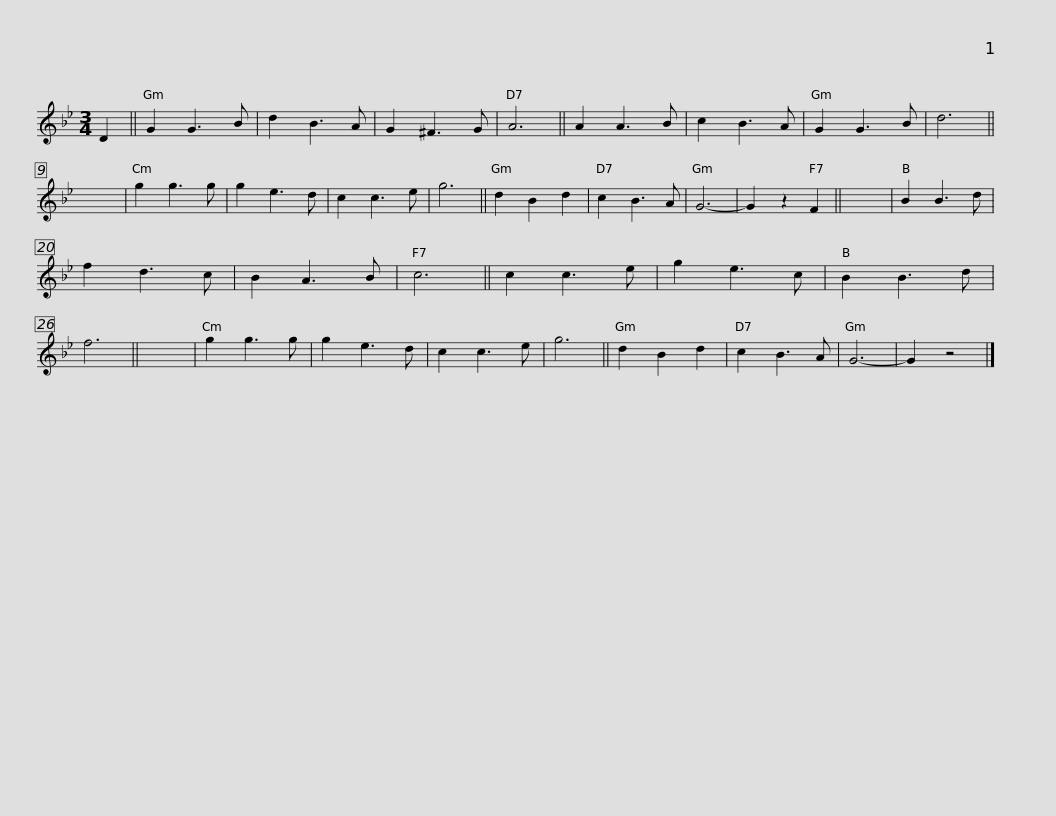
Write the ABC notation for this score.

X:1
L:1/8
M:3/4
I:linebreak $
K:Gmin
V:1 treble
V:1
 D2 || G2 G3 B | d2 B3 A | G2 ^F3 G | A6 || %5
 A2 A3 B | c2 B3 A | G2 G3 B | d6 || x6 | %10
 g2 g3 g | g2 e3 d |$ c2 c3 e | g6 || d2 B2 d2 | %15
 c2 B3 A | G6- | G2 z2 F2 || x6 | B2 B3 d | %20
 f2 d3 c | B2 A3 B | c6 || c2 c3 e | g2 e3 c |$ %25
 B2 B3 d | f6 || x6 | g2 g3 g | g2 e3 d | %30
 c2 c3 e | g6 || d2 B2 d2 | c2 B3 A | G6- | %35
 G2 z4 |] %36
